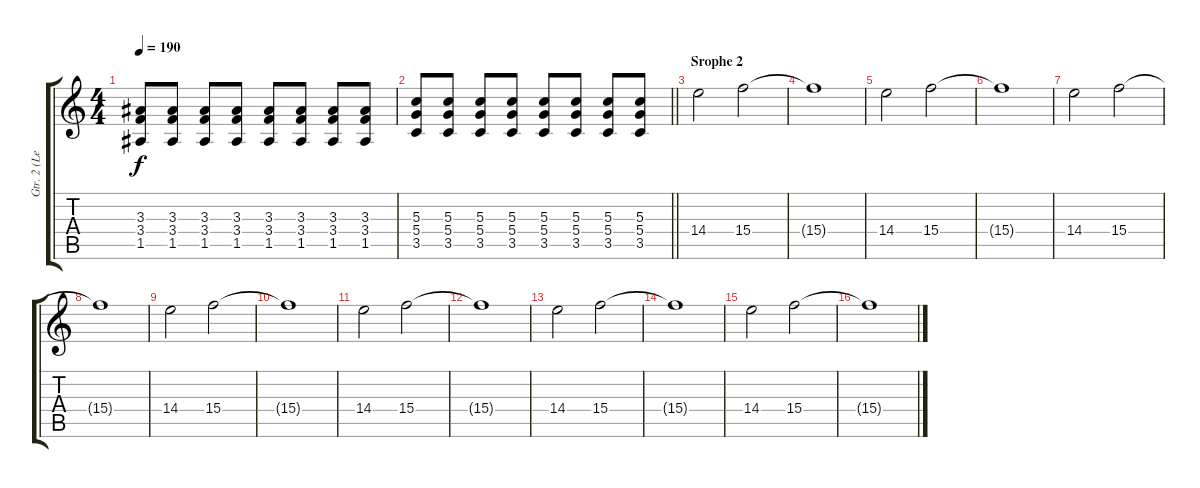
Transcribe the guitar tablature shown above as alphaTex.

\track ("Gtr. 2 (Lead)" "Gtr. 2 (Le") {instrument distortionguitar}
\staff {score tabs}
\tuning (E4 B3 G3 D3 A2 D2) {hide}
\ts (4 4)
\tempo 190
\clef g2
\ks c
(3.3 3.4 1.5).8{dy f} (3.3 3.4 1.5).8 (3.3 3.4 1.5).8 (3.3 3.4 1.5).8 (3.3 3.4 1.5).8 (3.3 3.4 1.5).8 (3.3 3.4 1.5).8 (3.3 3.4 1.5).8 |
\barLineRight lightlight
(5.3 5.4 3.5).8 (5.3 5.4 3.5).8 (5.3 5.4 3.5).8 (5.3 5.4 3.5).8 (5.3 5.4 3.5).8 (5.3 5.4 3.5).8 (5.3 5.4 3.5).8 (5.3 5.4 3.5).8 |
\section ("" "Srophe 2")
14.4.2 15.4.2 |
15.4{t}.1 |
14.4.2 15.4.2 |
15.4{t}.1 |
14.4.2 15.4.2 |
15.4{t}.1 |
14.4.2 15.4.2 |
15.4{t}.1 |
14.4.2 15.4.2 |
15.4{t}.1 |
14.4.2 15.4.2 |
15.4{t}.1 |
14.4.2 15.4.2 |
15.4{t}.1
